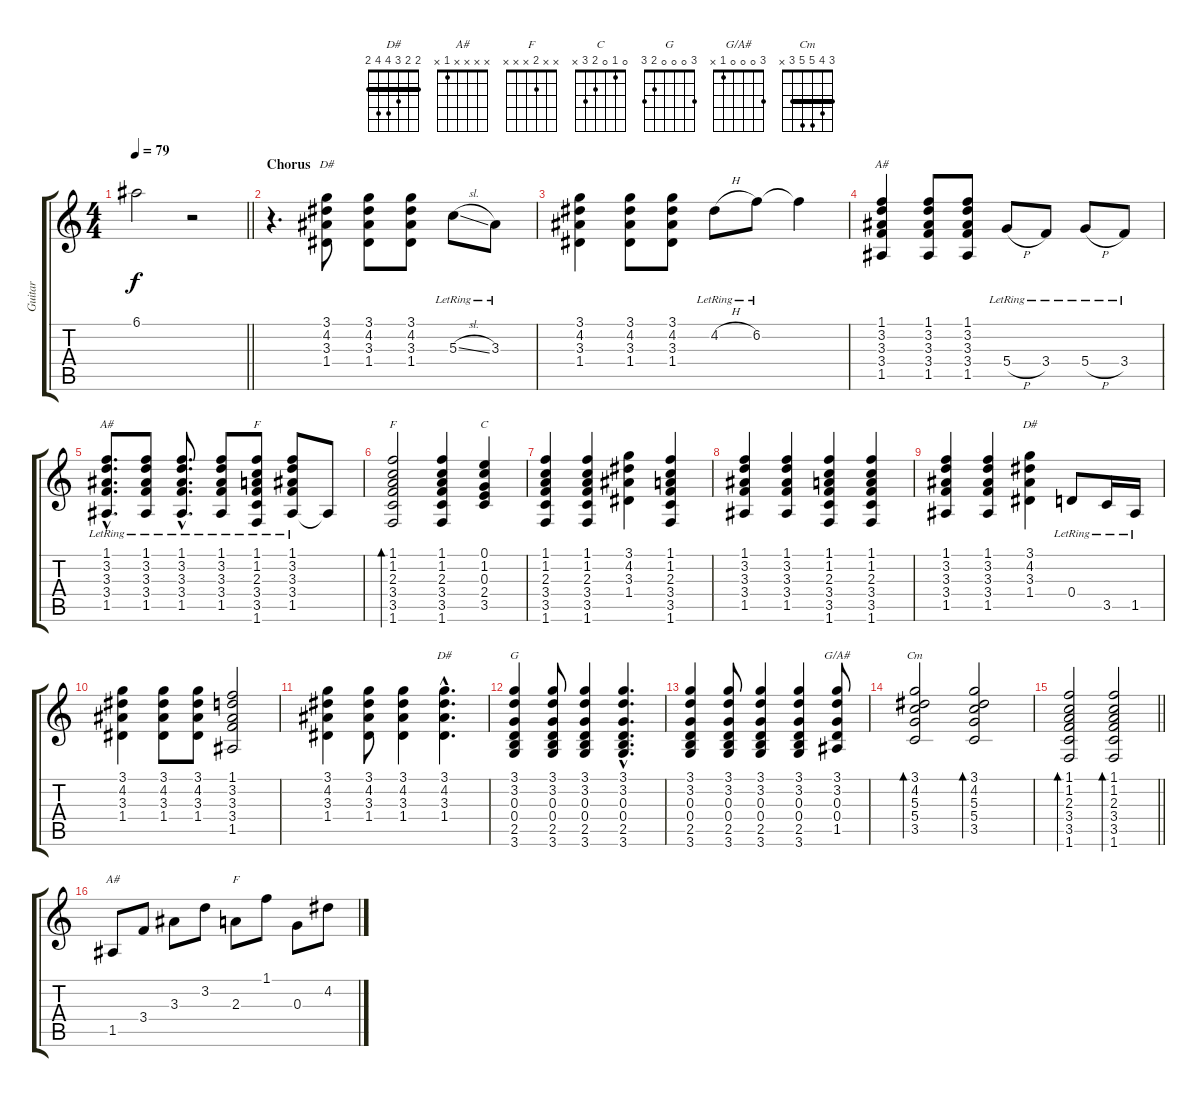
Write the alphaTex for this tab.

\track ("Guitar" "Guitar") {instrument acousticguitarnylon}
\staff {score tabs}
\tuning (E4 B3 G3 D3 A2 E2) {hide}
\chord ("D#" 3 4 3 1 x x) {barre 3}
\chord ("A#" 1 3 3 0 1 x)
\chord ("A#" 1 3 3 3 1 x) {barre 1}
\chord ("F" 1 1 2 3 3 1) {barre 1}
\chord ("F" 1 1 2 3 0 1) {barre 1}
\chord ("C" 0 1 0 2 3 x)
\chord ("D#" 0 1 0 2 3 x)
\chord ("D#" 2 2 3 4 4 2) {barre 2}
\chord ("G" 3 0 0 0 2 3)
\chord ("G/A#" 3 0 0 0 1 x)
\chord ("Cm" 3 4 5 5 3 x) {barre 3}
\chord ("A#" x x x x 1 x)
\chord ("F" x x 2 x x x)
\ts (4 4)
\tempo 79
\clef g2
\barLineRight lightlight
\ks c
6.1.2{dy f} r.2 |
\section ("" "Chorus")
r.4{d} (3.1 4.2 3.3 1.4).8{ch "D#"} (3.1 4.2 3.3 1.4).8 (3.1 4.2 3.3 1.4).8 5.3{sl lr}.8 3.3{lr}.8 |
(3.1 4.2 3.3 1.4).4 (3.1 4.2 3.3 1.4).8 (3.1 4.2 3.3 1.4).8 4.2{h lr}.8 6.2{lr}.8 6.2{t}.4 |
(1.1 3.2 3.3 3.4 1.5).4{ch "A#"} (1.1 3.2 3.3 3.4 1.5).8 (1.1 3.2 3.3 3.4 1.5).8 5.4{h lr}.8 3.4{lr}.8 5.4{h lr}.8 3.4{lr}.8 |
(1.1{hac} 3.2{hac} 3.3{hac lr} 3.4{hac} 1.5{hac}).8{d ch "A#"} (1.1 3.2 3.3{lr} 3.4 1.5).8 (1.1{hac} 3.2{hac} 3.3{hac lr} 3.4{hac} 1.5{hac}).8{d} (1.1 3.2 3.3{lr} 3.4 1.5).8 (1.1 1.2 2.3 3.4{lr} 3.5 1.6).8{ch "F"} (1.1 3.2 3.3 3.4 1.5{lr}).8 1.5{t}.8 |
(1.1 1.2 2.3 3.4 3.5 1.6).2{bd 240 ch "F"} (1.1 1.2 2.3 3.4 3.5 1.6).4 (0.1 1.2 0.3 2.4 3.5).4{ch "C"} |
(1.1 1.2 2.3 3.4 3.5 1.6).4 (1.1 1.2 2.3 3.4 3.5 1.6).4 (3.1 4.2 3.3 1.4).4 (1.1 1.2 2.3 3.4 3.5 1.6).4 |
(1.1 3.2 3.3 3.4 1.5).4 (1.1 3.2 3.3 3.4 1.5).4 (1.1 1.2 2.3 3.4 3.5 1.6).4 (1.1 1.2 2.3 3.4 3.5 1.6).4 |
(1.1 3.2 3.3 3.4 1.5).4 (1.1 3.2 3.3 3.4 1.5).4 (3.1 4.2 3.3 1.4).4{ch "D#"} 0.4{lr}.8 3.5{lr}.16 1.5{lr}.16 |
(3.1 4.2 3.3 1.4).4 (3.1 4.2 3.3 1.4).8 (3.1 4.2 3.3 1.4).8 (1.1 3.2 3.3 3.4 1.5).2 |
(3.1 4.2 3.3 1.4).4 (3.1 4.2 3.3 1.4).8 (3.1 4.2 3.3 1.4).4 (3.1{hac} 4.2{hac} 3.3{hac} 1.4{hac}).4{d ch "D#"} |
(3.1 3.2 0.3 0.4 2.5 3.6).4{ch "G"} (3.1 3.2 0.3 0.4 2.5 3.6).8 (3.1 3.2 0.3 0.4 2.5 3.6).4 (3.1{hac} 3.2{hac} 0.3{hac} 0.4{hac} 2.5{hac} 3.6{hac}).4{d} |
(3.1 3.2 0.3 0.4 2.5 3.6).4 (3.1 3.2 0.3 0.4 2.5 3.6).8 (3.1 3.2 0.3 0.4 2.5 3.6).4 (3.1 3.2 0.3 0.4 2.5 3.6).4 (3.1 3.2 0.3 0.4 1.5).8{ch "G/A#"} |
(3.1 4.2 5.3 5.4 3.5).2{bd 240 ch "Cm"} (3.1 4.2 5.3 5.4 3.5).2{bd 240} |
\barLineRight lightlight
(1.1 1.2 2.3 3.4 3.5 1.6).2{bd 240} (1.1 1.2 2.3 3.4 3.5 1.6).2{bd 240} |
1.5.8{ch "A#"} 3.4.8 3.3.8 3.2.8 2.3.8{ch "F"} 1.1.8 0.3.8 4.2.8
